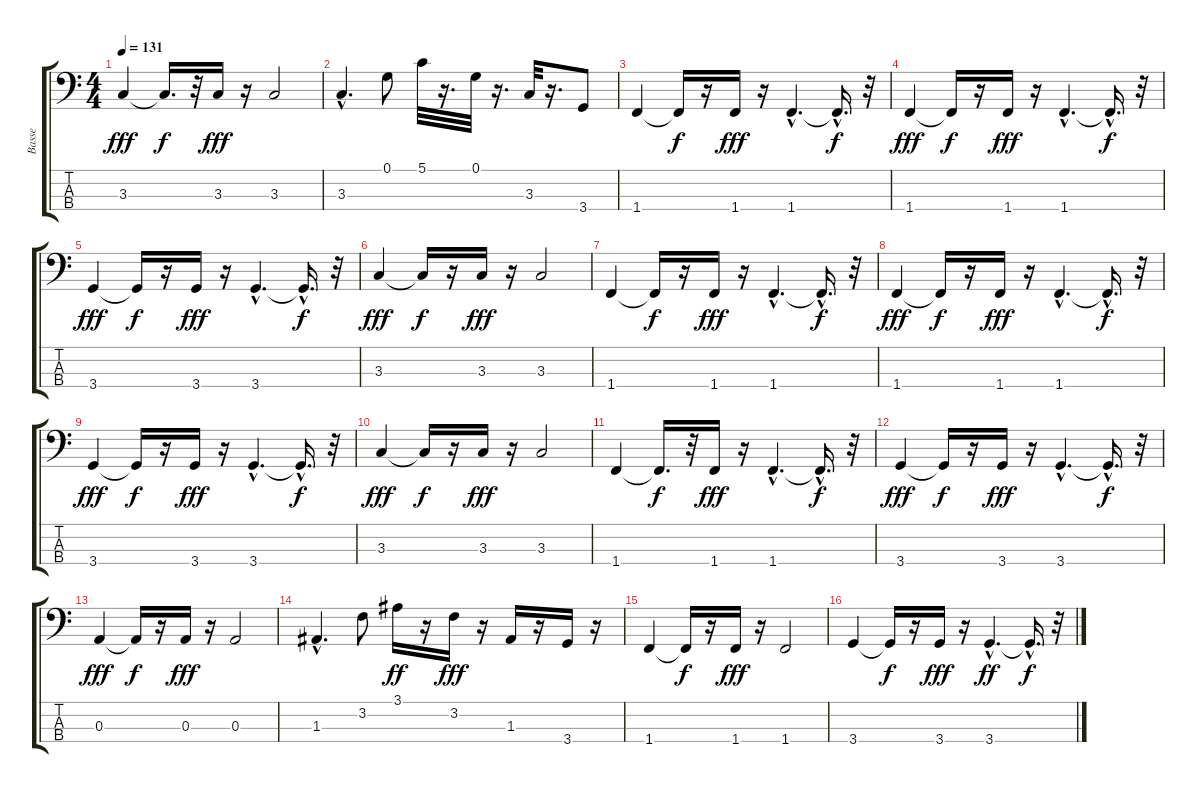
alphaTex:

\track ("Basse" "Basse") {instrument acousticbass}
\staff {score tabs}
\tuning (G2 D2 A1 E1) {hide}
\ts (4 4)
\tempo 131
\clef f4
\ks c
3.3.4{dy fff} 3.3{t}.16{d dy f} r.32 3.3.16{dy fff} r.16 3.3.2 |
3.3{hac}.4{d} 0.1.8 5.1.32 r.16{d} 0.1.32 r.16{d} 3.3.32 r.16{d} 3.4.8 |
1.4.4 1.4{t}.16{dy f} r.16 1.4.16{dy fff} r.16 1.4{hac}.4{d} 1.4{hac t}.16{d dy f} r.32 |
1.4.4{dy fff} 1.4{t}.16{dy f} r.16 1.4.16{dy fff} r.16 1.4{hac}.4{d} 1.4{hac t}.16{d dy f} r.32 |
3.4.4{dy fff} 3.4{t}.16{dy f} r.16 3.4.16{dy fff} r.16 3.4{hac}.4{d} 3.4{hac t}.16{d dy f} r.32 |
3.3.4{dy fff} 3.3{t}.16{dy f} r.16 3.3.16{dy fff} r.16 3.3.2 |
1.4.4 1.4{t}.16{dy f} r.16 1.4.16{dy fff} r.16 1.4{hac}.4{d} 1.4{hac t}.16{d dy f} r.32 |
1.4.4{dy fff} 1.4{t}.16{dy f} r.16 1.4.16{dy fff} r.16 1.4{hac}.4{d} 1.4{hac t}.16{d dy f} r.32 |
3.4.4{dy fff} 3.4{t}.16{dy f} r.16 3.4.16{dy fff} r.16 3.4{hac}.4{d} 3.4{hac t}.16{d dy f} r.32 |
3.3.4{dy fff} 3.3{t}.16{dy f} r.16 3.3.16{dy fff} r.16 3.3.2 |
1.4.4 1.4{t}.16{d dy f} r.32 1.4.16{dy fff} r.16 1.4{hac}.4{d} 1.4{hac t}.16{d dy f} r.32 |
3.4.4{dy fff} 3.4{t}.16{dy f} r.16 3.4.16{dy fff} r.16 3.4{hac}.4{d} 3.4{hac t}.16{d dy f} r.32 |
0.3.4{dy fff} 0.3{t}.16{dy f} r.16 0.3.16{dy fff} r.16 0.3.2 |
1.3{hac}.4{d} 3.2.8 3.1.16{dy ff} r.16 3.2.16{dy fff} r.16 1.3.16 r.16 3.4.16 r.16 |
1.4.4 1.4{t}.16{dy f} r.16 1.4.16{dy fff} r.16 1.4.2 |
3.4.4 3.4{t}.16{dy f} r.16 3.4.16{dy fff} r.16 3.4{hac}.4{d dy ff} 3.4{hac t}.16{d dy f} r.32
